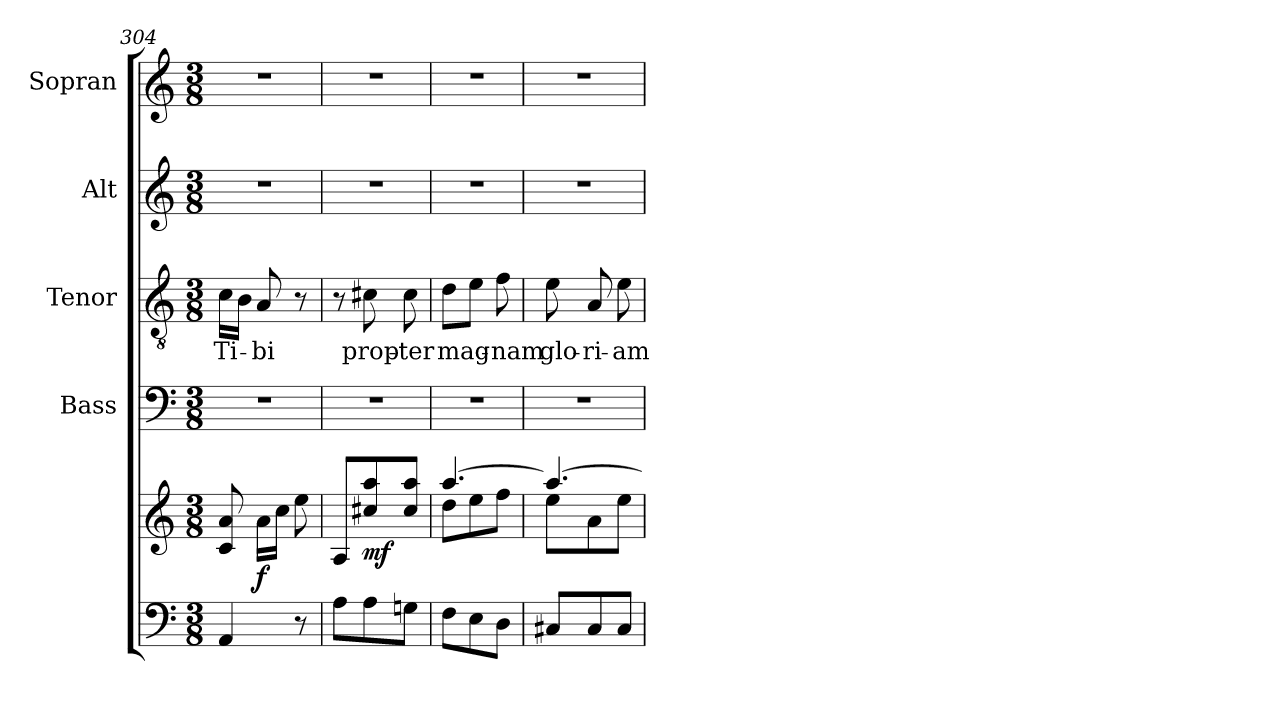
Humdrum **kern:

**kern	**kern	**dynam	**kern	**kern	**text	**kern	**kern
*part5	*part5	*part5	*part4	*part3	*part3	*part2	*part1
*staff6	*staff5	*staff5/6	*staff4	*staff3	*staff3	*staff2	*staff1
*	*	*	*I"Bass	*I"Tenor	*	*I"Alt	*I"Sopran
*	*	*	*I'B.	*I'T.	*	*I'A.	*I'S.
*clefF4	*clefG2	*	*clefF4	*clefGv2	*	*clefG2	*clefG2
*k[]	*k[]	*	*k[]	*k[]	*	*k[]	*k[]
*C:	*C:	*	*C:	*C:	*	*C:	*C:
*M3/8	*M3/8	*	*M3/8	*M3/8	*	*M3/8	*M3/8
=304	=304	=304	=304	=304	=304	=304	=304
!	!	!	!	!	!LO:LY:b	!	!
4AA/	8c/ 8a/	.	4.r	16c\LL	Ti-	4.r	4.r
.	.	.	.	16B\JJ	.	.	.
!	!	!LO:DY:b	!	!	!LO:LY:b	!	!
.	16a\LL	f	.	8A/	-bi	.	.
.	16cc\JJ	.	.	.	.	.	.
8r	8ee\	.	.	8r	.	.	.
=305	=305	=305	=305	=305	=305	=305	=305
8A\L	8A/L	.	4.r	8r	.	4.r	4.r
!	!	!LO:DY:b	!	!	!LO:LY:b	!	!
8A\	8cc#X/ 8aa/	mf	.	8c#X\	prop-	.	.
!	!	!	!	!	!LO:LY:b	!	!
8Gn\J	8cc#/ 8aa/J	.	.	8c#\	-ter	.	.
=306	=306	=306	=306	=306	=306	=306	=306
*	*^	*	*	*	*	*	*
!	!	!	!	!	!	!LO:LY:b	!	!
8F\L	[>4.aa/	8dd\L	.	4.r	8d\L	mag-	4.r	4.r
8E\	.	8ee\	.	.	8e\J	.	.	.
!	!	!	!	!	!	!LO:LY:b	!	!
8D\J	.	8ff\J	.	.	8f\	-nam	.	.
=307	=307	=307	=307	=307	=307	=307	=307	=307
!	!	!	!	!	!	!LO:LY:b	!	!
8C#X/L	4.aa/_	8ee\L	.	4.r	8e\	glo-	4.r	4.r
!	!	!	!	!	!	!LO:LY:b	!	!
8C#/	.	8a\	.	.	8A/	-ri-	.	.
!	!	!	!	!	!	!LO:LY:b	!	!
8C#/J	.	8ee\J	.	.	8e\	-am	.	.
*	*v	*v	*	*	*	*	*	*
=	=	=	=	=	=	=	=
*-	*-	*-	*-	*-	*-	*-	*-
